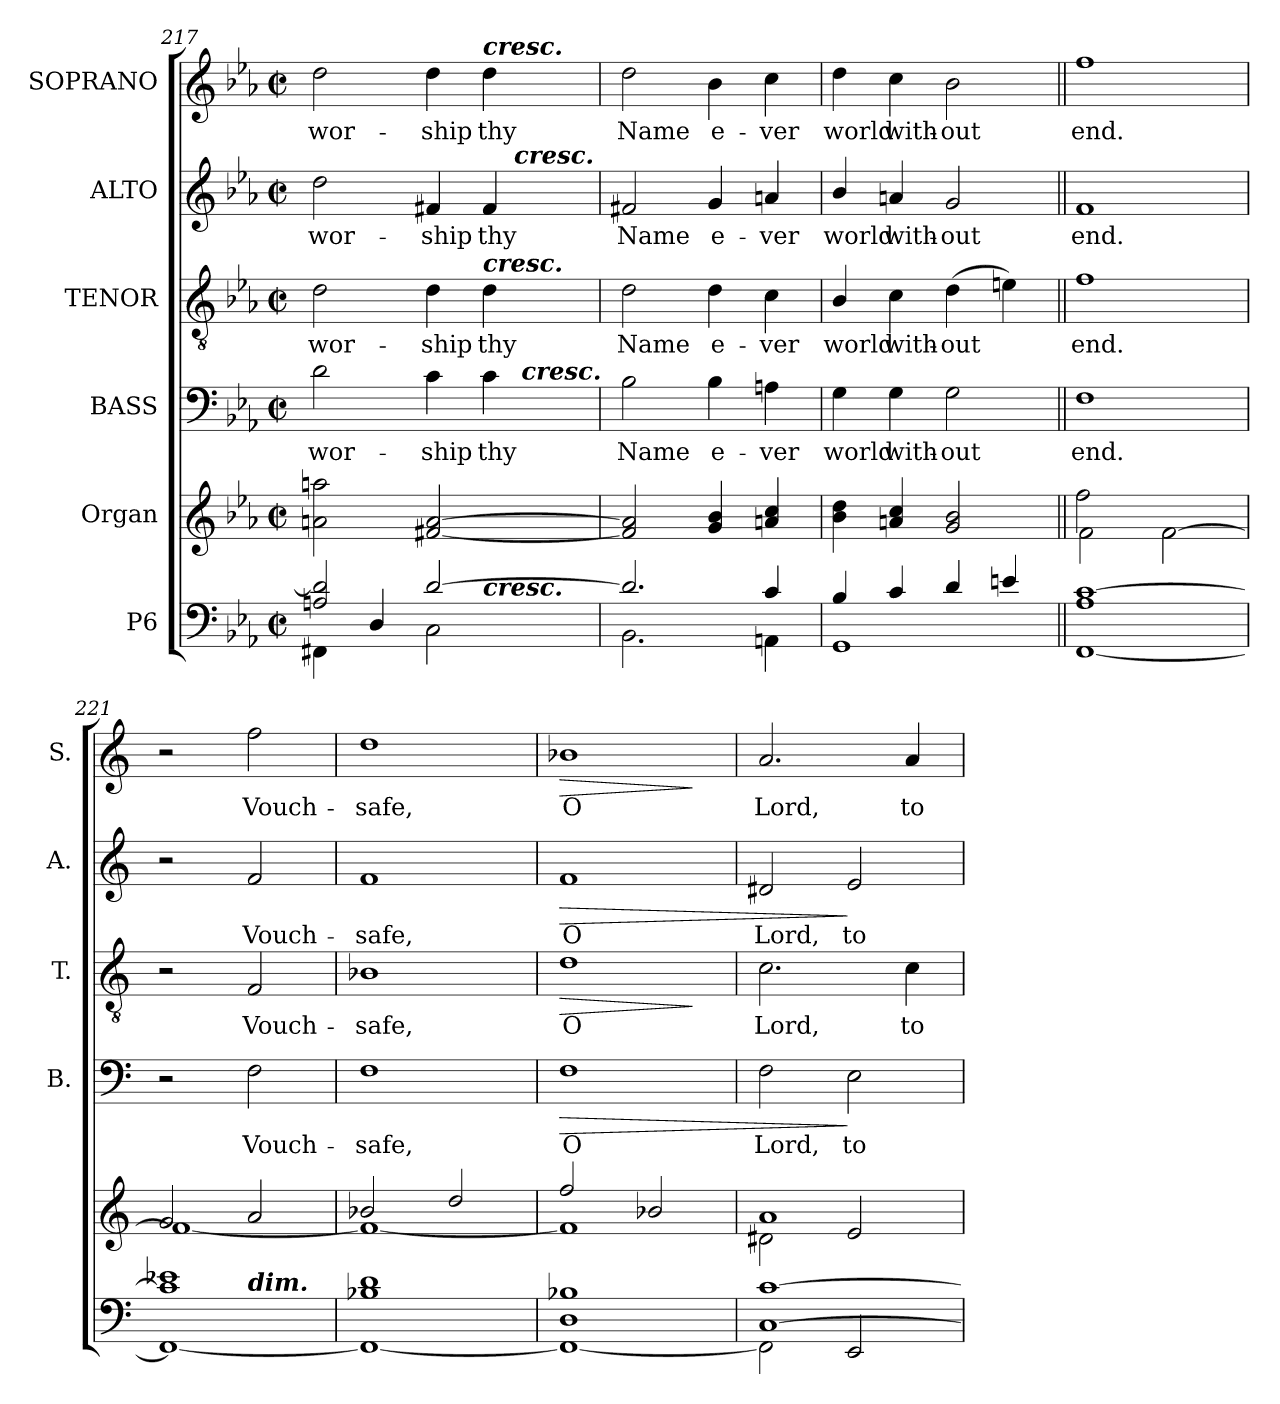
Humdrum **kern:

**kern	**kern	**kern	**text	**dynam	**kern	**text	**dynam	**kern	**text	**dynam	**kern	**text	**dynam
*part6	*part5	*part4	*part4	*part4	*part3	*part3	*part3	*part2	*part2	*part2	*part1	*part1	*part1
*staff6	*staff5	*staff4	*staff4	*staff4	*staff3	*staff3	*staff3	*staff2	*staff2	*staff2	*staff1	*staff1	*staff1
*I"P6	*I"Organ	*I"BASS	*	*	*I"TENOR	*	*	*I"ALTO	*	*	*I"SOPRANO	*	*
*	*	*I'B.	*	*	*I'T.	*	*	*I'A.	*	*	*I'S.	*	*
*clefF4	*clefG2	*clefF4	*	*	*clefGv2	*	*	*clefG2	*	*	*clefG2	*	*
*	*	*	*	*	*ITrd7c12	*	*	*	*	*	*	*	*
*k[b-e-a-]	*k[b-e-a-]	*k[b-e-a-]	*	*	*k[b-e-a-]	*	*	*k[b-e-a-]	*	*	*k[b-e-a-]	*	*
*E-:	*E-:	*E-:	*	*	*E-:	*	*	*E-:	*	*	*E-:	*	*
*M2/2	*M2/2	*M2/2	*	*	*M2/2	*	*	*M2/2	*	*	*M2/2	*	*
*met(c|)	*met(c|)	*met(c|)	*	*	*met(c|)	*	*	*met(c|)	*	*	*met(c|)	*	*
=217	=217	=217	=217	=217	=217	=217	=217	=217	=217	=217	=217	=217	=217
*^	*	*	*	*	*	*	*	*	*	*	*	*	*
*	*^	*	*	*	*	*	*	*	*	*	*	*	*	*
!	!	!	!	!	!LO:LY:b:color=#000000	!	!	!	!	!	!	!	!	!	!
!	!	!	!	!	!	!	!	!LO:LY:b:color=#000000	!	!	!	!	!	!	!
!	!	!	!	!	!	!	!	!	!	!	!LO:LY:b:color=#000000	!	!	!	!
!	!	!	!	!	!	!	!	!	!	!	!	!	!	!LO:LY:b:color=#000000	!
*	*	*^	*	*^	*	*	*	*	*	*^	*	*	*	*	*
2Ani/ 2di]	4FF#Xi\	2ryy	2.ryy	2ani\ 2aani	2di\	2ryy	wor-	.	2Di\	wor-	.	2ddi\	2ryy	wor-	.	2ddi\	wor-	.
.	4Di/	.	.	.	.	.	.	.	.	.	.	.	.	.	.	.	.	.
!	!	!	!	!	!	!	!LO:LY:b:color=#000000	!	!	!	!	!	!	!	!	!	!	!
!	!	!	!	!	!	!	!	!	!	!LO:LY:b:color=#000000	!	!	!	!	!	!	!	!
!	!	!	!	!	!	!	!	!	!	!	!	!	!	!LO:LY:b:color=#000000	!	!	!	!
!	!	!	!	!	!	!	!	!	!	!	!	!	!	!	!	!	!LO:LY:b:color=#000000	!
[2di/	2Ci\	2ryy	.	[2f#Xi/ [2ai	4ci\	4ryy	-ship	.	4Di\	-ship	.	4f#Xi/	4ryy	-ship	.	4ddi\	-ship	.
!	!	!	!	!	!	!	!LO:LY:b:color=#000000	!	!	!	!	!	!	!	!	!	!	!
!	!	!	!	!	!	!	!	!	!	!LO:LY:b:color=#000000	!	!	!	!	!	!	!	!
!	!	!	!	!	!	!	!	!	!	!	!	!	!	!LO:LY:b:color=#000000	!	!	!	!
!	!	!	!	!	!	!	!	!	!	!	!	!	!	!	!	!LO:TX:a:Bi:t=cresc.	!	!
!	!	!	!	!	!	!	!	!	!LO:TX:a:Bi:t=cresc.	!	!	!	!	!	!	!	!	!
!	!	!	!LO:TX:a:Bi:t=cresc.	!	!	!	!	!	!	!	!	!	!	!	!	!	!	!
!	!	!	!	!	!	!	!	!	!	!	!	!	!	!	!	!	!LO:LY:b:color=#000000	!
.	.	.	4ryy	.	4ci\	16ryy	thy	.	4Di\	thy	.	4f#i/	16ryy	thy	.	4ddi\	thy	.
.	.	.	.	.	.	128ryy	.	.	.	.	.	.	256..ryy	.	.	.	.	.
!	!	!	!	!	!	!	!	!	!	!	!	!	!LO:TX:a:Bi:t=cresc.	!	!	!	!	!
.	.	.	.	.	.	.	.	.	.	.	.	.	8ryy	.	.	.	.	.
.	.	.	.	.	.	256ryy	.	.	.	.	.	.	.	.	.	.	.	.
.	.	.	.	.	.	1024ryy	.	.	.	.	.	.	.	.	.	.	.	.
!	!	!	!	!	!	!LO:TX:a:Bi:t=cresc.	!	!	!	!	!	!	!	!	!	!	!	!
.	.	.	.	.	.	8ryy	.	.	.	.	.	.	.	.	.	.	.	.
.	.	.	.	.	.	.	.	.	.	.	.	.	32ryy	.	.	.	.	.
.	.	.	.	.	.	32ryy	.	.	.	.	.	.	.	.	.	.	.	.
.	.	.	.	.	.	.	.	.	.	.	.	.	64ryy	.	.	.	.	.
.	.	.	.	.	.	64ryy	.	.	.	.	.	.	.	.	.	.	.	.
.	.	.	.	.	.	.	.	.	.	.	.	.	128ryy	.	.	.	.	.
.	.	.	.	.	.	512.ryy	.	.	.	.	.	.	.	.	.	.	.	.
.	.	.	.	.	.	.	.	.	.	.	.	.	1024ryy	.	.	.	.	.
*	*v	*v	*v	*	*v	*v	*	*	*	*	*	*v	*v	*	*	*	*	*
=218	=218	=218	=218	=218	=218	=218	=218	=218	=218	=218	=218	=218	=218	=218
*^	*^	*	*^	*	*	*	*	*	*^	*	*	*	*	*
!	!	!	!	!	!	!	!LO:LY:b:color=#000000	!	!	!	!	!	!	!	!	!	!	!
*	*v	*v	*v	*	*v	*v	*	*	*	*	*	*v	*v	*	*	*	*	*
*^	*^	*	*^	*	*	*	*	*	*^	*	*	*	*	*
!	!	!	!	!	!	!	!	!	!	!LO:LY:b:color=#000000	!	!	!	!	!	!	!	!
*	*v	*v	*v	*	*v	*v	*	*	*	*	*	*v	*v	*	*	*	*	*
*^	*^	*	*^	*	*	*	*	*	*^	*	*	*	*	*
!	!	!	!	!	!	!	!	!	!	!	!	!	!	!LO:LY:b:color=#000000	!	!	!	!
*	*v	*v	*v	*	*v	*v	*	*	*	*	*	*v	*v	*	*	*	*	*
*^	*^	*	*^	*	*	*	*	*	*^	*	*	*	*	*
!	!	!	!	!	!	!	!	!	!	!	!	!	!	!	!	!	!LO:LY:b:color=#000000	!
*	*v	*v	*v	*	*v	*v	*	*	*	*	*	*v	*v	*	*	*	*	*
2.di/]	2.BB-i\	2f#i/] 2ai]	2B-i\	Name	.	2Di\	Name	.	2f#Xi/	Name	.	2ddi\	Name	.
!	!	!	!	!LO:LY:b:color=#000000	!	!	!	!	!	!	!	!	!	!
!	!	!	!	!	!	!	!LO:LY:b:color=#000000	!	!	!	!	!	!	!
!	!	!	!	!	!	!	!	!	!	!LO:LY:b:color=#000000	!	!	!	!
!	!	!	!	!	!	!	!	!	!	!	!	!	!LO:LY:b:color=#000000	!
.	.	4gi/ 4b-i	4B-i\	e-	.	4Di\	e-	.	4gi/	e-	.	4b-i\	e-	.
!	!	!	!	!LO:LY:b:color=#000000	!	!	!	!	!	!	!	!	!	!
!	!	!	!	!	!	!	!LO:LY:b:color=#000000	!	!	!	!	!	!	!
!	!	!	!	!	!	!	!	!	!	!LO:LY:b:color=#000000	!	!	!	!
!	!	!	!	!	!	!	!	!	!	!	!	!	!LO:LY:b:color=#000000	!
4ci/	4AAni\	4ani/ 4cci	4Ani\	-ver	.	4Ci\	-ver	.	4ani/	-ver	.	4cci\	-ver	.
=219	=219	=219	=219	=219	=219	=219	=219	=219	=219	=219	=219	=219	=219	=219
!	!	!	!	!LO:LY:b:color=#000000	!	!	!	!	!	!	!	!	!	!
!	!	!	!	!	!	!	!LO:LY:b:color=#000000	!	!	!	!	!	!	!
!	!	!	!	!	!	!	!	!	!	!LO:LY:b:color=#000000	!	!	!	!
!	!	!	!	!	!	!	!	!	!	!	!	!	!LO:LY:b:color=#000000	!
4B-i/	1GGi	4b-i\ 4ddi	4Gi\	world	.	4BB-i/	world	.	4b-i/	world	.	4ddi\	world	.
!	!	!	!	!LO:LY:b:color=#000000	!	!	!	!	!	!	!	!	!	!
!	!	!	!	!	!	!	!LO:LY:b:color=#000000	!	!	!	!	!	!	!
!	!	!	!	!	!	!	!	!	!	!LO:LY:b:color=#000000	!	!	!	!
!	!	!	!	!	!	!	!	!	!	!	!	!	!LO:LY:b:color=#000000	!
4ci/	.	4ani/ 4cci	4Gi\	with-	.	4Ci\	with-	.	4ani/	with-	.	4cci\	with-	.
!	!	!	!	!LO:LY:b:color=#000000	!	!	!	!	!	!	!	!	!	!
!	!	!	!	!	!	!	!LO:LY:b:color=#000000	!	!	!	!	!	!	!
!	!	!	!	!	!	!	!	!	!	!LO:LY:b:color=#000000	!	!	!	!
!	!	!	!	!	!	!	!	!	!	!	!	!	!LO:LY:b:color=#000000	!
4di/	.	2gi/ 2b-i	2Gi\	-out	.	(4Di\	-out	.	2gi/	-out	.	2b-i\	-out	.
4eni/	.	.	.	.	.	4Eni\)	.	.	.	.	.	.	.	.
!!LO:PB:g=z
=220||	=220||	=220||	=220||	=220||	=220||	=220||	=220||	=220||	=220||	=220||	=220||	=220||	=220||	=220||
*k[]	*	*k[]	*k[]	*	*	*k[]	*	*	*k[]	*	*	*k[]	*	*
*C:	*	*C:	*C:	*	*	*C:	*	*	*C:	*	*	*C:	*	*
*	*	*^	*	*	*	*	*	*	*	*	*	*	*	*
!	!	!	!	!	!LO:LY:b:color=#000000	!	!	!	!	!	!	!	!	!	!
!	!	!	!	!	!	!	!	!LO:LY:b:color=#000000	!	!	!	!	!	!	!
!	!	!	!	!	!	!	!	!	!	!	!LO:LY:b:color=#000000	!	!	!	!
!	!	!	!	!	!	!	!	!	!	!	!	!	!	!LO:LY:b:color=#000000	!
1Ai [1ci	[1FFi	2ffi\	2fi\	1Fi	end.	.	1Fi	end.	.	1fi	end.	.	1ffi	end.	.
.	.	2ryy	[2fi\	.	.	.	.	.	.	.	.	.	.	.	.
=221	=221	=221	=221	=221	=221	=221	=221	=221	=221	=221	=221	=221	=221	=221	=221
*	*^	*	*	*	*	*	*	*	*	*	*	*	*	*	*
1ci] 1e-Xi	1FFi_	2ryy	2gi/	1fi_	2r	.	.	2r	.	.	2r	.	.	2r	.	.
!	!	!	!	!	!	!LO:LY:b:color=#000000	!	!	!	!	!	!	!	!	!	!
!	!	!	!	!	!	!	!	!	!LO:LY:b:color=#000000	!	!	!	!	!	!	!
!	!	!	!	!	!	!	!	!	!	!	!	!LO:LY:b:color=#000000	!	!	!	!
!	!	!LO:TX:a:Bi:t=dim.	!	!	!	!	!	!	!	!	!	!	!	!	!	!
!	!	!	!	!	!	!	!	!	!	!	!	!	!	!	!LO:LY:b:color=#000000	!
.	.	2ryy	2ai/	.	2Fi\	Vouch-	.	2FFi/	Vouch-	.	2fi/	Vouch-	.	2ffi\	Vouch-	.
*	*v	*v	*	*	*	*	*	*	*	*	*	*	*	*	*	*
=222	=222	=222	=222	=222	=222	=222	=222	=222	=222	=222	=222	=222	=222	=222	=222
*	*^	*	*	*	*	*	*	*	*	*	*	*	*	*	*
!	!	!	!	!	!	!LO:LY:b:color=#000000	!	!	!	!	!	!	!	!	!	!
*	*v	*v	*	*	*	*	*	*	*	*	*	*	*	*	*	*
*	*^	*	*	*	*	*	*	*	*	*	*	*	*	*	*
!	!	!	!	!	!	!	!	!	!LO:LY:b:color=#000000	!	!	!	!	!	!	!
*	*v	*v	*	*	*	*	*	*	*	*	*	*	*	*	*	*
*	*^	*	*	*	*	*	*	*	*	*	*	*	*	*	*
!	!	!	!	!	!	!	!	!	!	!	!	!LO:LY:b:color=#000000	!	!	!	!
*	*v	*v	*	*	*	*	*	*	*	*	*	*	*	*	*	*
*	*^	*	*	*	*	*	*	*	*	*	*	*	*	*	*
!	!	!	!	!	!	!	!	!	!	!	!	!	!	!	!LO:LY:b:color=#000000	!
*	*v	*v	*	*	*	*	*	*	*	*	*	*	*	*	*	*
1B-Xi 1di	1FFi_	2b-Xi/	1fi_	1Fi	-safe,	.	1BB-Xi	-safe,	.	1fi	-safe,	.	1ddi	-safe,	.
.	.	2ddi/	.	.	.	.	.	.	.	.	.	.	.	.	.
=223	=223	=223	=223	=223	=223	=223	=223	=223	=223	=223	=223	=223	=223	=223	=223
!	!	!	!	!	!LO:LY:b:color=#000000	!LO:HP:b	!	!	!	!	!	!	!	!	!
!	!	!	!	!	!	!	!	!LO:LY:b:color=#000000	!LO:HP:b	!	!	!	!	!	!
!	!	!	!	!	!	!	!	!	!	!	!LO:LY:b:color=#000000	!LO:HP:b	!	!	!
!	!	!	!	!	!	!	!	!	!	!	!	!	!	!LO:LY:b:color=#000000	!LO:HP:b
1Di 1B-Xi	1FFi_	2ffi/	1fi]	1Fi	O	>	1Di	O	>	1fi	O	>	1b-Xi	O	>
.	.	2b-Xi/	.	.	.	.	.	.	.	.	.	.	.	.	.
*v	*v	*	*	*	*	*	*	*	*	*	*	*	*	*	*
*	*v	*v	*	*	*	*	*	*	*	*	*	*	*	*
.	.	.	.	.	.	.	]	.	.	.	.	.	]
=224	=224	=224	=224	=224	=224	=224	=224	=224	=224	=224	=224	=224	=224
*^	*^	*	*	*	*	*	*	*	*	*	*	*	*
!	!	!	!	!	!LO:LY:b:color=#000000	!	!	!	!	!	!	!	!	!	!
!	!	!	!	!	!	!	!	!LO:LY:b:color=#000000	!	!	!	!	!	!	!
!	!	!	!	!	!	!	!	!	!	!	!LO:LY:b:color=#000000	!	!	!	!
!	!	!	!	!	!	!	!	!	!	!	!	!	!	!LO:LY:b:color=#000000	!
[1Ci [1ci	2FFi\]	1ai	2d#Xi\	2Fi\	Lord,	.	2.Ci\	Lord,	.	2d#Xi/	Lord,	.	2.ai/	Lord,	.
!	!	!	!	!	!LO:LY:b:color=#000000	!	!	!	!	!	!	!	!	!	!
!	!	!	!	!	!	!	!	!	!	!	!LO:LY:b:color=#000000	!	!	!	!
.	2EEi/	.	2ei/	2Ei\	to	]	.	.	.	2ei/	to	]	.	.	.
!	!	!	!	!	!	!	!	!LO:LY:b:color=#000000	!	!	!	!	!	!	!
!	!	!	!	!	!	!	!	!	!	!	!	!	!	!LO:LY:b:color=#000000	!
.	.	.	.	.	.	.	4Ci\	to	.	.	.	.	4ai/	to	.
*v	*v	*	*	*	*	*	*	*	*	*	*	*	*	*	*
*	*v	*v	*	*	*	*	*	*	*	*	*	*	*	*
=	=	=	=	=	=	=	=	=	=	=	=	=	=
*-	*-	*-	*-	*-	*-	*-	*-	*-	*-	*-	*-	*-	*-
